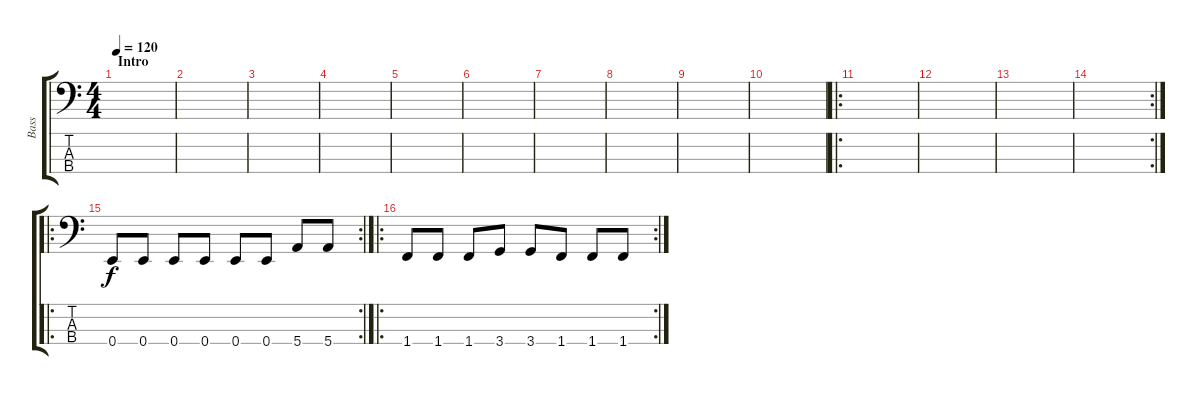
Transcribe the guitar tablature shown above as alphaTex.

\track ("Bass" "Bass") {instrument electricbasspick}
\staff {score tabs}
\tuning (G2 D2 A1 E1) {hide}
\ts (4 4)
\section ("" "Intro")
\tempo 120
\clef f4
\ks c
|
|
|
|
|
|
|
|
|
|
\ro
|
|
|
\rc 2
|
\ro
\rc 2
0.4.8 0.4.8 0.4.8 0.4.8 0.4.8 0.4.8 5.4.8 5.4.8 |
\ro
\rc 2
1.4.8 1.4.8 1.4.8 3.4.8 3.4.8 1.4.8 1.4.8 1.4.8
